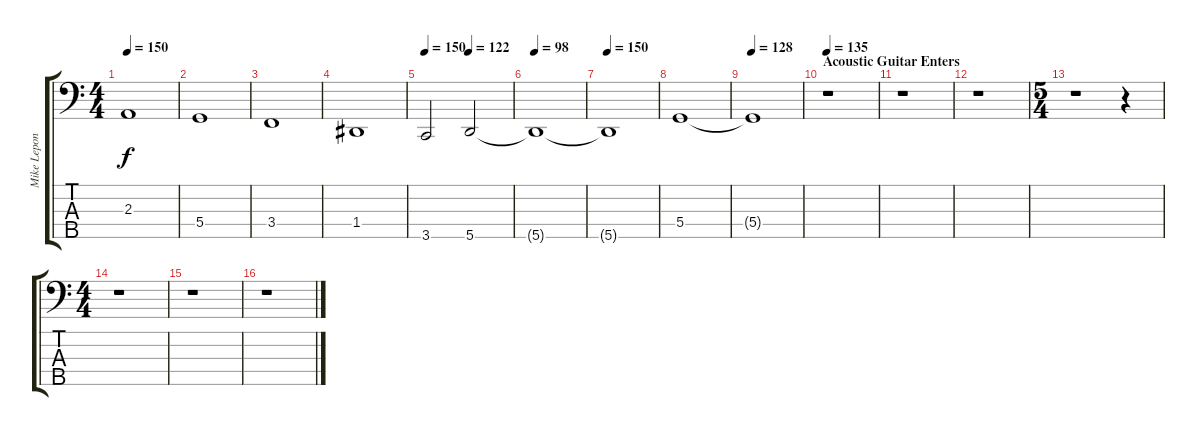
\track ("Mike Lepond" "Mike Lepon") {instrument electricbasspick}
\staff {score tabs}
\tuning (F2 C2 G1 D1 A0) {hide}
\ts (4 4)
\tempo 150
\clef f4
\ks c
2.3.1{dy f} |
5.4.1 |
3.4.1 |
1.4.1 |
\tempo 150
\tempo (122 0.5)
3.5.2{volume 16 balance 8} 5.5.2 |
\tempo 98
5.5{t}.1 |
\tempo 150
5.5{t}.1 |
5.4.1{volume 16} |
\tempo 128
5.4{t}.1 |
\section ("" "Acoustic Guitar Enters")
\tempo 135
r.1 |
r.1 |
r.1 |
\ts (5 4)
r.1 r.4 |
\ts (4 4)
r.1 |
r.1 |
r.1
